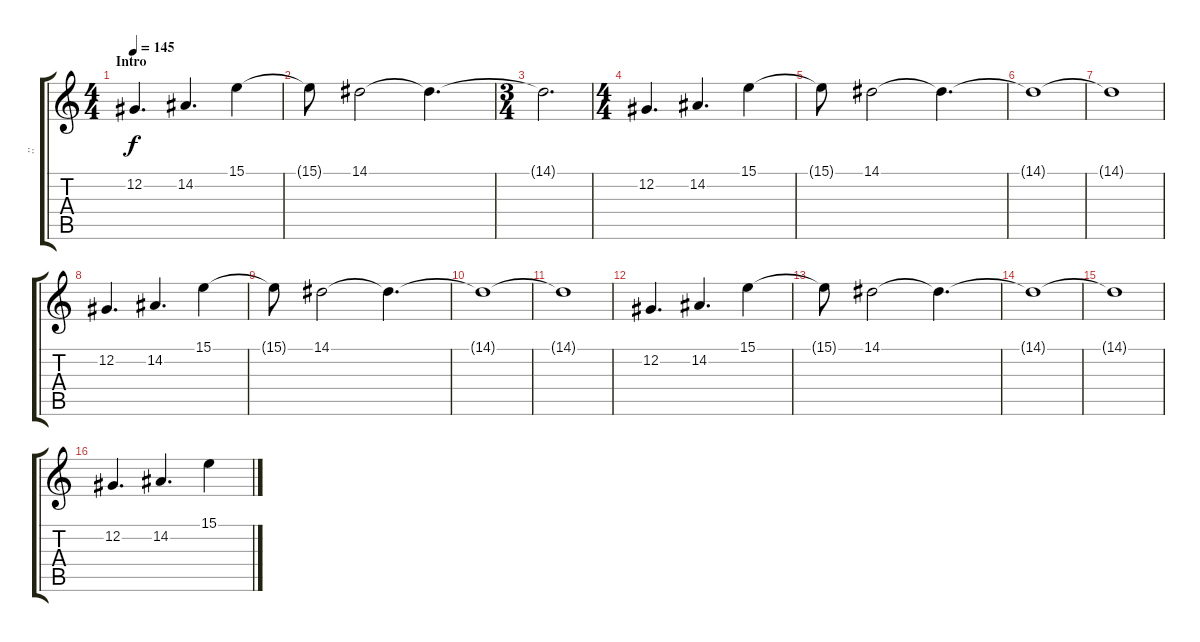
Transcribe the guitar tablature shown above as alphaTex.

\track ("       :: Craig Jones #5 ::" "       :: ") {instrument sitar}
\staff {score tabs}
\tuning (Db4 Ab3 E3 B2 Gb2 B1) {hide}
\ts (4 4)
\section ("" "Intro")
\tempo 145
\clef g2
\ks c
12.2.4{d dy f instrument sitar} 14.2.4{d} 15.1.4 |
15.1{t}.8 14.1.2 14.1{t}.4{d} |
\ts (3 4)
14.1{t}.2{d} |
\ts (4 4)
12.2.4{d} 14.2.4{d} 15.1.4 |
15.1{t}.8 14.1.2 14.1{t}.4{d} |
14.1{t}.1 |
14.1{t}.1 |
12.2.4{d} 14.2.4{d} 15.1.4 |
15.1{t}.8 14.1.2 14.1{t}.4{d} |
14.1{t}.1 |
14.1{t}.1 |
12.2.4{d} 14.2.4{d} 15.1.4 |
15.1{t}.8 14.1.2 14.1{t}.4{d} |
14.1{t}.1 |
14.1{t}.1 |
12.2.4{d} 14.2.4{d} 15.1.4
